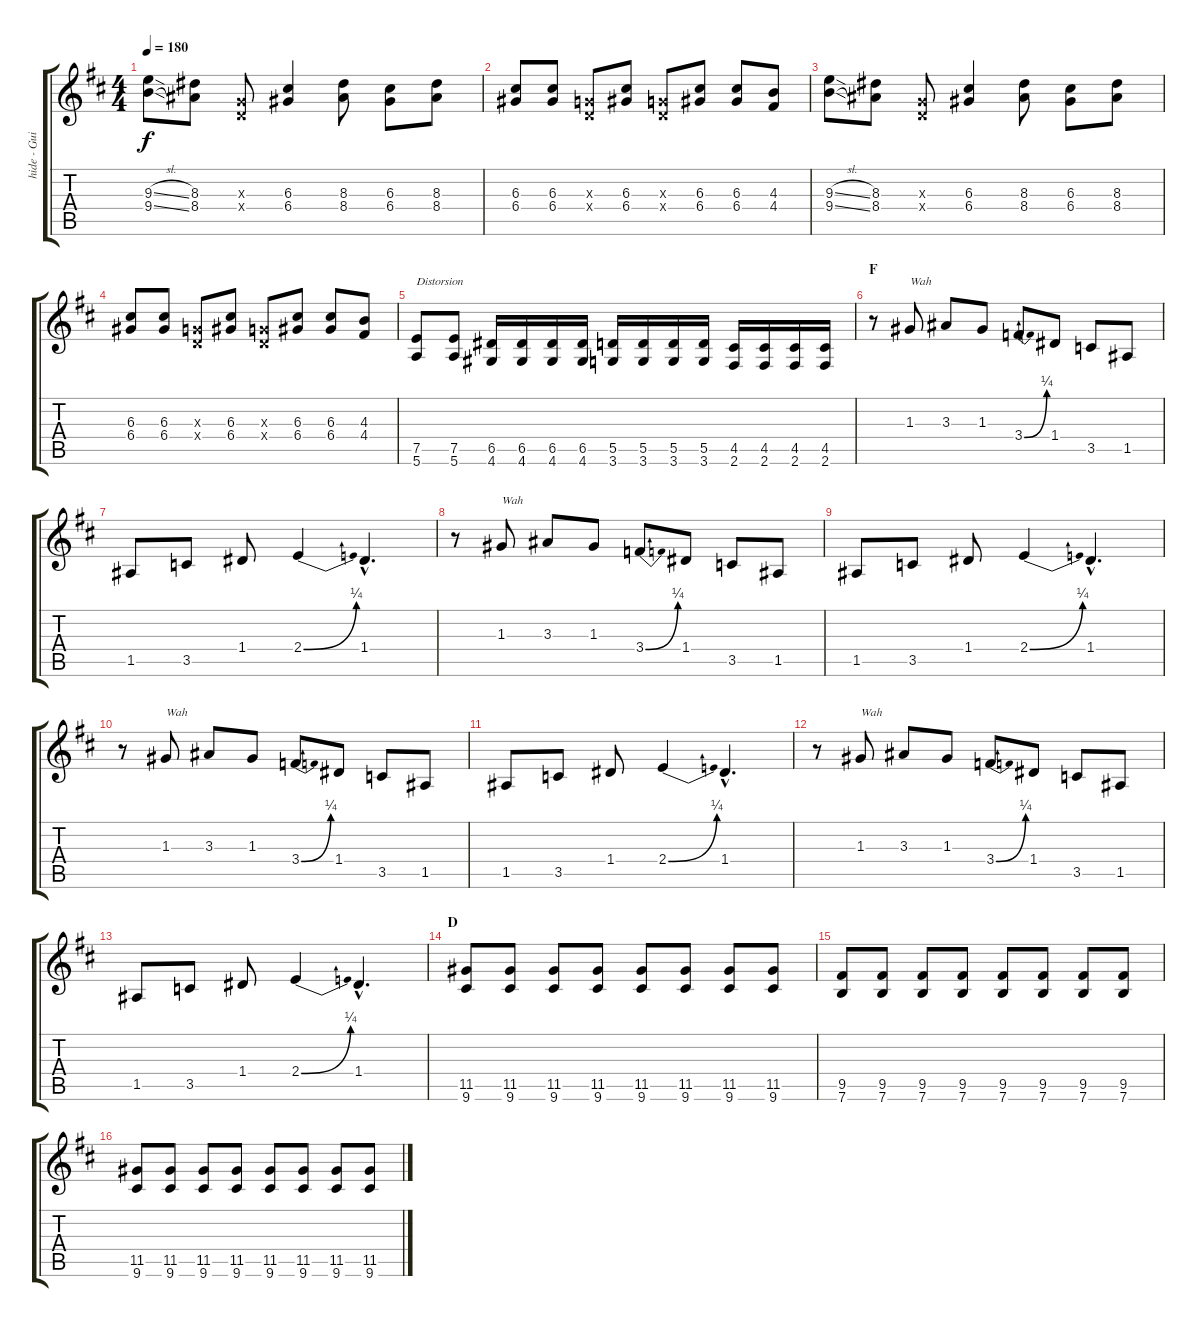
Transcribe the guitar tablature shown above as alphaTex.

\track ("hide - Guitarra -" "hide - Gui") {instrument distortionguitar}
\staff {score tabs}
\tuning (E4 B3 G3 D3 A2 E2) {hide}
\ts (4 4)
\tempo 180
\clef g2
\ks bminor
(9.3{sl} 9.4{sl}).8{dy f} (8.3 8.4).8 (0.3{x} 0.4{x}).8 (6.3 6.4).4 (8.3 8.4).8 (6.3 6.4).8 (8.3 8.4).8 |
\section ("" "")
(6.3 6.4).8 (6.3 6.4).8 (0.3{x} 0.4{x}).8 (6.3 6.4).8 (0.3{x} 0.4{x}).8 (6.3 6.4).8 (6.3 6.4).8 (4.3 4.4).8 |
(9.3{sl} 9.4{sl}).8 (8.3 8.4).8 (0.3{x} 0.4{x}).8 (6.3 6.4).4 (8.3 8.4).8 (6.3 6.4).8 (8.3 8.4).8 |
\section ("" "")
(6.3 6.4).8 (6.3 6.4).8 (0.3{x} 0.4{x}).8 (6.3 6.4).8 (0.3{x} 0.4{x}).8 (6.3 6.4).8 (6.3 6.4).8 (4.3 4.4).8 |
(7.5 5.6).8{txt "Distorsion" instrument distortionguitar} (7.5 5.6).8 (6.5 4.6).16 (6.5 4.6).16 (6.5 4.6).16 (6.5 4.6).16 (5.5 3.6).16 (5.5 3.6).16 (5.5 3.6).16 (5.5 3.6).16 (4.5 2.6).16 (4.5 2.6).16 (4.5 2.6).16 (4.5 2.6).16 |
\section ("" "F")
r.8 1.3.8{txt "Wah"} 3.3.8 1.3.8 3.4{be (bend 0 0 60 1)}.8 1.4.8 3.5.8 1.5.8 |
1.5.8 3.5.8 1.4.8 2.4{be (bend 0 0 60 1)}.4 1.4{hac}.4{d} |
\section ("" "")
r.8 1.3.8{txt "Wah"} 3.3.8 1.3.8 3.4{be (bend 0 0 60 1)}.8 1.4.8 3.5.8 1.5.8 |
1.5.8 3.5.8 1.4.8 2.4{be (bend 0 0 60 1)}.4 1.4{hac}.4{d} |
\section ("" "")
r.8 1.3.8{txt "Wah"} 3.3.8 1.3.8 3.4{be (bend 0 0 60 1)}.8 1.4.8 3.5.8 1.5.8 |
1.5.8 3.5.8 1.4.8 2.4{be (bend 0 0 60 1)}.4 1.4{hac}.4{d} |
\section ("" "")
r.8 1.3.8{txt "Wah"} 3.3.8 1.3.8 3.4{be (bend 0 0 60 1)}.8 1.4.8 3.5.8 1.5.8 |
1.5.8 3.5.8 1.4.8 2.4{be (bend 0 0 60 1)}.4 1.4{hac}.4{d} |
\section ("" "D")
(11.5 9.6).8 (11.5 9.6).8 (11.5 9.6).8 (11.5 9.6).8 (11.5 9.6).8 (11.5 9.6).8 (11.5 9.6).8 (11.5 9.6).8 |
(9.5 7.6).8 (9.5 7.6).8 (9.5 7.6).8 (9.5 7.6).8 (9.5 7.6).8 (9.5 7.6).8 (9.5 7.6).8 (9.5 7.6).8 |
(11.5 9.6).8 (11.5 9.6).8 (11.5 9.6).8 (11.5 9.6).8 (11.5 9.6).8 (11.5 9.6).8 (11.5 9.6).8 (11.5 9.6).8
